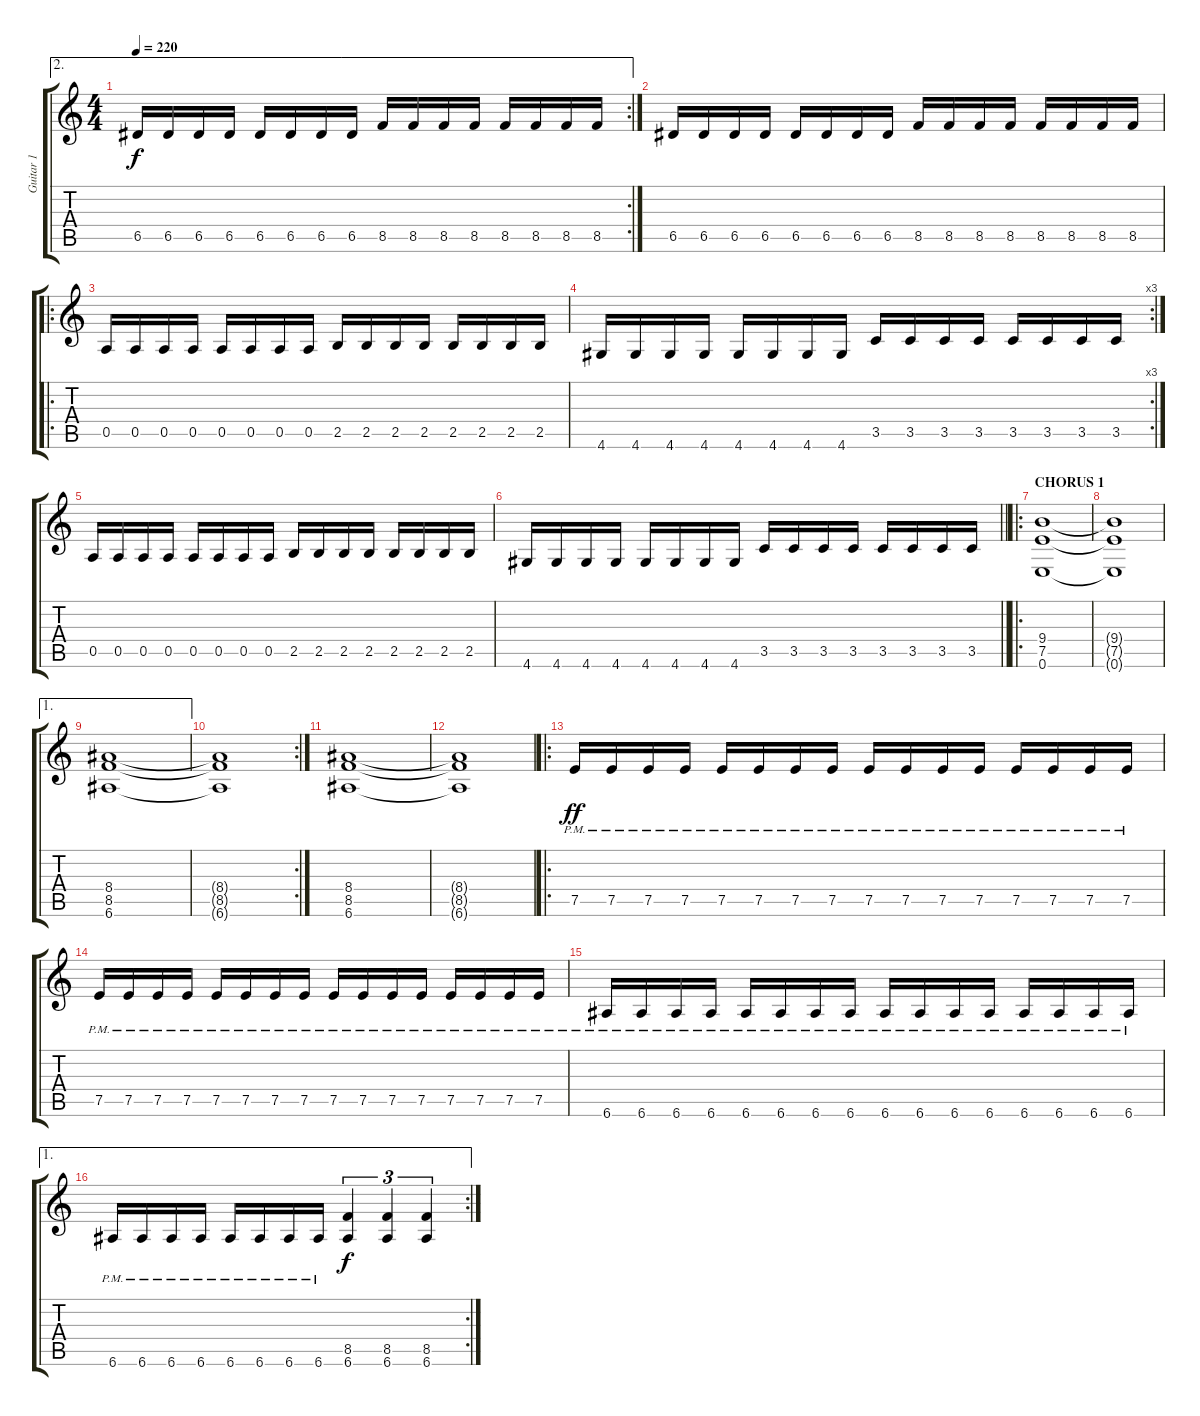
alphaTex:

\track ("Guitar 1" "Guitar 1") {instrument distortionguitar}
\staff {score tabs}
\tuning (E4 B3 G3 D3 A2 E2) {hide}
\ae 2
\rc 2
\ts (4 4)
\tempo 220
\clef g2
\ks c
6.5.16{dy f} 6.5.16 6.5.16 6.5.16 6.5.16 6.5.16 6.5.16 6.5.16 8.5.16 8.5.16 8.5.16 8.5.16 8.5.16 8.5.16 8.5.16 8.5.16 |
6.5.16 6.5.16 6.5.16 6.5.16 6.5.16 6.5.16 6.5.16 6.5.16 8.5.16 8.5.16 8.5.16 8.5.16 8.5.16 8.5.16 8.5.16 8.5.16 |
\ro
0.5.16 0.5.16 0.5.16 0.5.16 0.5.16 0.5.16 0.5.16 0.5.16 2.5.16 2.5.16 2.5.16 2.5.16 2.5.16 2.5.16 2.5.16 2.5.16 |
\rc 3
4.6.16 4.6.16 4.6.16 4.6.16 4.6.16 4.6.16 4.6.16 4.6.16 3.5.16 3.5.16 3.5.16 3.5.16 3.5.16 3.5.16 3.5.16 3.5.16 |
0.5.16 0.5.16 0.5.16 0.5.16 0.5.16 0.5.16 0.5.16 0.5.16 2.5.16 2.5.16 2.5.16 2.5.16 2.5.16 2.5.16 2.5.16 2.5.16 |
\barLineRight lightlight
4.6.16 4.6.16 4.6.16 4.6.16 4.6.16 4.6.16 4.6.16 4.6.16 3.5.16 3.5.16 3.5.16 3.5.16 3.5.16 3.5.16 3.5.16 3.5.16 |
\ro
\section ("" "CHORUS 1")
(9.4 7.5 0.6).1 |
(9.4{t} 7.5{t} 0.6{t}).1 |
\ae 1
(8.4 8.5 6.6).1 |
\rc 2
(8.4{t} 8.5{t} 6.6{t}).1 |
(8.4 8.5 6.6).1 |
(8.4{t} 8.5{t} 6.6{t}).1 |
\ro
7.5{pm}.16{dy ff} 7.5{pm}.16 7.5{pm}.16 7.5{pm}.16 7.5{pm}.16 7.5{pm}.16 7.5{pm}.16 7.5{pm}.16 7.5{pm}.16 7.5{pm}.16 7.5{pm}.16 7.5{pm}.16 7.5{pm}.16 7.5{pm}.16 7.5{pm}.16 7.5{pm}.16 |
7.5{pm}.16 7.5{pm}.16 7.5{pm}.16 7.5{pm}.16 7.5{pm}.16 7.5{pm}.16 7.5{pm}.16 7.5{pm}.16 7.5{pm}.16 7.5{pm}.16 7.5{pm}.16 7.5{pm}.16 7.5{pm}.16 7.5{pm}.16 7.5{pm}.16 7.5{pm}.16 |
6.6{pm}.16 6.6{pm}.16 6.6{pm}.16 6.6{pm}.16 6.6{pm}.16 6.6{pm}.16 6.6{pm}.16 6.6{pm}.16 6.6{pm}.16 6.6{pm}.16 6.6{pm}.16 6.6{pm}.16 6.6{pm}.16 6.6{pm}.16 6.6{pm}.16 6.6{pm}.16 |
\ae 1
\rc 2
6.6{pm}.16 6.6{pm}.16 6.6{pm}.16 6.6{pm}.16 6.6{pm}.16 6.6{pm}.16 6.6{pm}.16 6.6{pm}.16 (8.5 6.6).4{tu (3 2) dy f} (8.5 6.6).4{tu (3 2)} (8.5 6.6).4{tu (3 2)}
